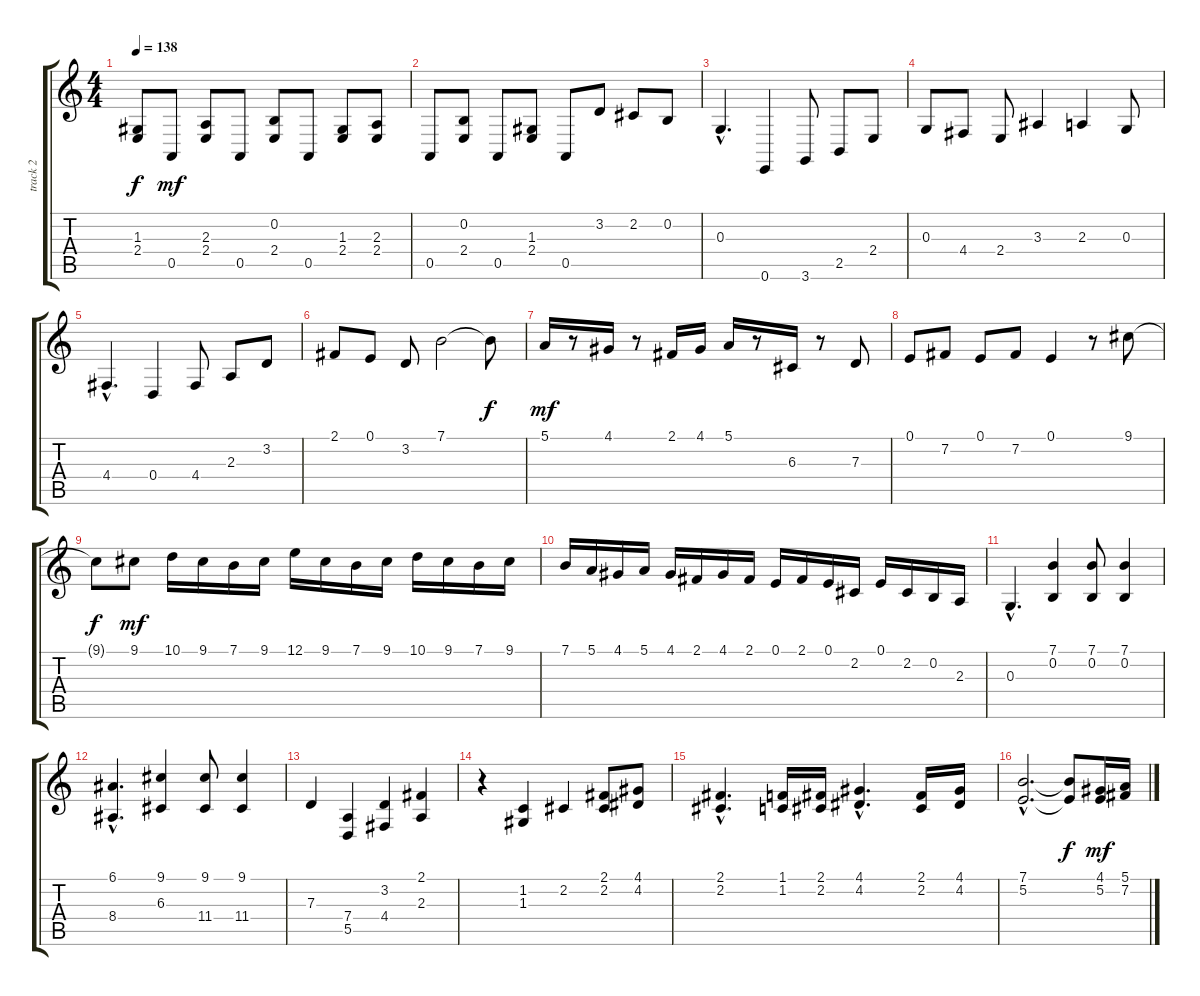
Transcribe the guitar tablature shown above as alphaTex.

\track ("track 2 " "track 2 ") {instrument stringensemble1}
\staff {score tabs}
\tuning (E4 B3 G3 D3 A2 E2) {hide}
\ts (4 4)
\tempo 138
\clef g2
\ks c
(1.3{t} 2.4{t}).8{dy f} 0.5.8{dy mf} (2.3 2.4).8 0.5.8 (0.2 2.4).8 0.5.8 (1.3 2.4).8 (2.3 2.4).8 |
0.5.8 (0.2 2.4).8 0.5.8 (1.3 2.4).8 0.5.8 3.2.8 2.2.8 0.2.8 |
0.3{hac}.4{d} 0.6.4 3.6.8 2.5.8 2.4.8 |
0.3.8 4.4.8 2.4.8 3.3.4 2.3.4 0.3.8 |
4.4{hac}.4{d} 0.4.4 4.4.8 2.3.8 3.2.8 |
2.1.8 0.1.8 3.2.8 7.1.2 7.1{t}.8{dy f} |
5.1.16{dy mf} r.8 4.1.16 r.8 2.1.16 4.1.16 5.1.16 r.8 6.3.16 r.8 7.3.8 |
0.1.8 7.2.8 0.1.8 7.2.8 0.1.4 r.8 9.1.8 |
9.1{t}.8{dy f} 9.1.8{dy mf} 10.1.16 9.1.16 7.1.16 9.1.16 12.1.16 9.1.16 7.1.16 9.1.16 10.1.16 9.1.16 7.1.16 9.1.16 |
7.1.16 5.1.16 4.1.16 5.1.16 4.1.16 2.1.16 4.1.16 2.1.16 0.1.16 2.1.16 0.1.16 2.2.16 0.1.16 2.2.16 0.2.16 2.3.16 |
0.3{hac}.4{d} (7.1 0.2).4 (7.1 0.2).8 (7.1 0.2).4 |
(6.1{hac} 8.4{hac}).4{d} (9.1 6.3).4 (9.1 11.4).8 (9.1 11.4).4 |
7.3.4 (7.4 5.5).4 (3.2 4.4).4 (2.1 2.3).4 |
r.4 (1.2 1.3).4 2.2.4 (2.1 2.2).8 (4.1 4.2).8 |
(2.1{hac} 2.2{hac}).4{d} (1.1 1.2).16 (2.1 2.2).16 (4.1{hac} 4.2{hac}).4{d} (2.1 2.2).16 (4.1 4.2).16 |
(7.1{hac} 5.2{hac}).2{d} (7.1{t} 5.2{t}).8{dy f} (4.1 5.2).16{dy mf} (5.1 7.2).16
